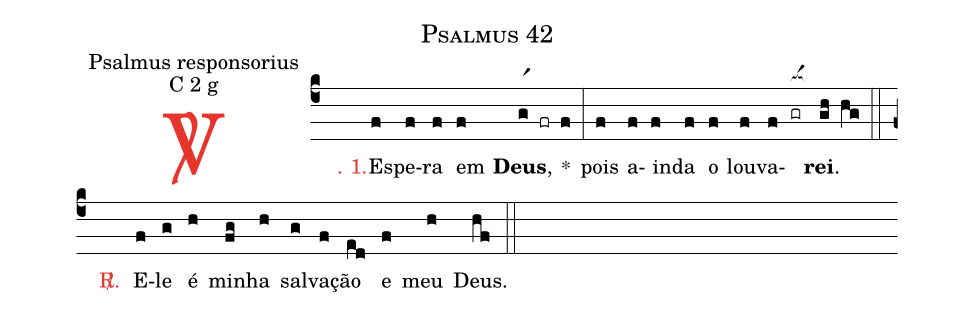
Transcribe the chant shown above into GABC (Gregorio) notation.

name: Psalmus 42;
office-part: Psalmus responsorius;
mode: C 2 g;
%%
(c4)

<c><sp>V/</sp>. 1.</c>() Es(f)pe(f)ra(f) em(f) <b>Deus</b>,(gr1 fr f) *(:) pois(f) a(f)in(f)da(f) o(f) lou(f)va(f)<nlba>(gr[ocba:1{])<b>rei</b>.</nlba>(gh[ocba:0}] hg)

(::)

<nlba><c><sp>R/</sp>.</c>() E</nlba>(f)le(g) é(h) mi(fg)nha(h) sal(g)va(f)ção(ed) e(f) meu(h) Deus.(hf)

(::)
